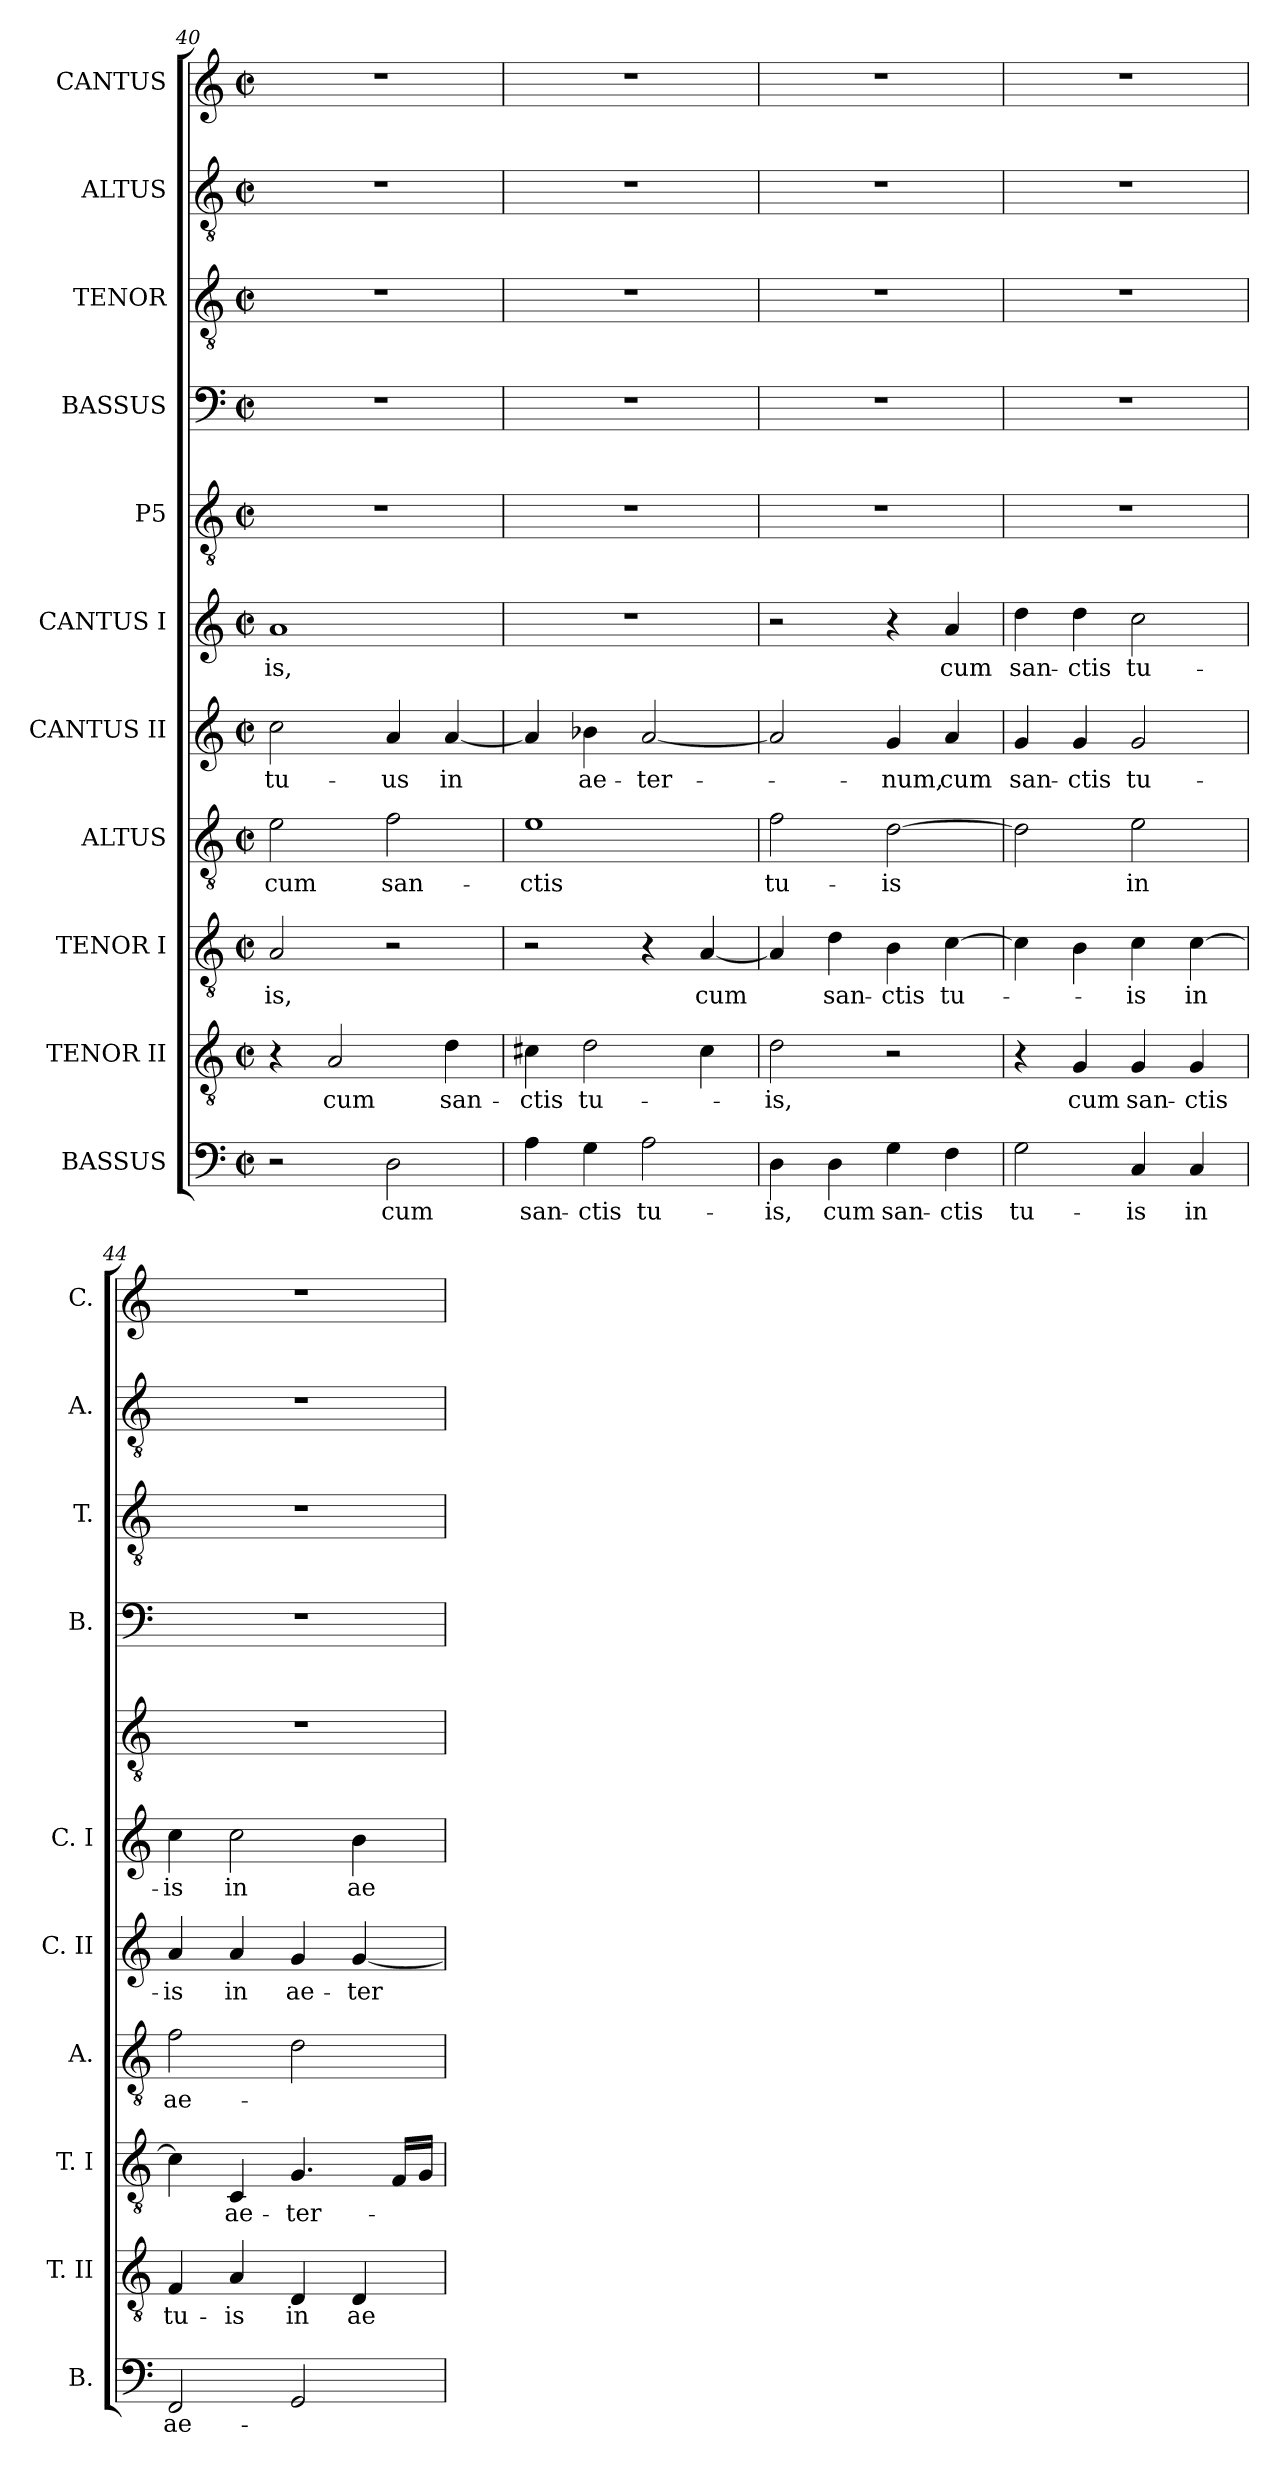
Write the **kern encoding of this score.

**kern	**text	**kern	**text	**kern	**text	**kern	**text	**kern	**text	**kern	**text	**kern	**kern	**kern	**kern	**kern
*part11	*part11	*part10	*part10	*part9	*part9	*part8	*part8	*part7	*part7	*part6	*part6	*part5	*part4	*part3	*part2	*part1
*staff11	*staff11	*staff10	*staff10	*staff9	*staff9	*staff8	*staff8	*staff7	*staff7	*staff6	*staff6	*staff5	*staff4	*staff3	*staff2	*staff1
*I"BASSUS	*	*I"TENOR II	*	*I"TENOR I	*	*I"ALTUS	*	*I"CANTUS II	*	*I"CANTUS I	*	*I"P5	*I"BASSUS	*I"TENOR	*I"ALTUS	*I"CANTUS
*I'B.	*	*I'T. II	*	*I'T. I	*	*I'A.	*	*I'C. II	*	*I'C. I	*	*	*I'B.	*I'T.	*I'A.	*I'C.
*clefF4	*	*clefGv2	*	*clefGv2	*	*clefGv2	*	*clefG2	*	*clefG2	*	*clefGv2	*clefF4	*clefGv2	*clefGv2	*clefG2
*	*	*ITrd7c12	*	*ITrd7c12	*	*ITrd7c12	*	*	*	*	*	*ITrd7c12	*	*ITrd7c12	*ITrd7c12	*
*k[]	*	*k[]	*	*k[]	*	*k[]	*	*k[]	*	*k[]	*	*k[]	*k[]	*k[]	*k[]	*k[]
*a:	*	*a:	*	*a:	*	*a:	*	*a:	*	*a:	*	*a:	*a:	*a:	*a:	*a:
*M2/2	*	*M2/2	*	*M2/2	*	*M2/2	*	*M2/2	*	*M2/2	*	*M2/2	*M2/2	*M2/2	*M2/2	*M2/2
*met(c|)	*	*met(c|)	*	*met(c|)	*	*met(c|)	*	*met(c|)	*	*met(c|)	*	*met(c|)	*met(c|)	*met(c|)	*met(c|)	*met(c|)
=40	=40	=40	=40	=40	=40	=40	=40	=40	=40	=40	=40	=40	=40	=40	=40	=40
!	!	!	!	!	!LO:LY:b:color=#000000	!	!	!	!	!	!	!	!	!	!	!
!	!	!	!	!	!	!	!LO:LY:b:color=#000000	!	!	!	!	!	!	!	!	!
!	!	!	!	!	!	!	!	!	!LO:LY:b:color=#000000	!	!	!	!	!	!	!
!	!	!	!	!	!	!	!	!	!	!	!LO:LY:b:color=#000000	!	!	!	!	!
2r	.	4r	.	2AAi/	-is,	2Ei\	cum	2cci\	tu-	1ai	-is,	1r	1r	1r	1r	1r
!	!	!	!LO:LY:b:color=#000000	!	!	!	!	!	!	!	!	!	!	!	!	!
.	.	2AAi/	cum	.	.	.	.	.	.	.	.	.	.	.	.	.
!	!LO:LY:b:color=#000000	!	!	!	!	!	!	!	!	!	!	!	!	!	!	!
!	!	!	!	!	!	!	!LO:LY:b:color=#000000	!	!	!	!	!	!	!	!	!
!	!	!	!	!	!	!	!	!	!LO:LY:b:color=#000000	!	!	!	!	!	!	!
2Di\	cum	.	.	2r	.	2Fi\	san-	4ai/	-us	.	.	.	.	.	.	.
!	!	!	!LO:LY:b:color=#000000	!	!	!	!	!	!	!	!	!	!	!	!	!
!	!	!	!	!	!	!	!	!	!LO:LY:b:color=#000000	!	!	!	!	!	!	!
.	.	4Di\	san-	.	.	.	.	[4ai/	in	.	.	.	.	.	.	.
=41	=41	=41	=41	=41	=41	=41	=41	=41	=41	=41	=41	=41	=41	=41	=41	=41
!	!LO:LY:b:color=#000000	!	!	!	!	!	!	!	!	!	!	!	!	!	!	!
!	!	!	!LO:LY:b:color=#000000	!	!	!	!	!	!	!	!	!	!	!	!	!
!	!	!	!	!	!	!	!LO:LY:b:color=#000000	!	!	!	!	!	!	!	!	!
4Ai\	san-	4C#Xi\	-ctis	2r	.	1Ei	-ctis	4ai/]	.	1r	.	1r	1r	1r	1r	1r
!	!LO:LY:b:color=#000000	!	!	!	!	!	!	!	!	!	!	!	!	!	!	!
!	!	!	!LO:LY:b:color=#000000	!	!	!	!	!	!	!	!	!	!	!	!	!
!	!	!	!	!	!	!	!	!	!LO:LY:b:color=#000000	!	!	!	!	!	!	!
4Gi\	-ctis	2Di\	tu-	.	.	.	.	4b-Xi\	ae-	.	.	.	.	.	.	.
!	!LO:LY:b:color=#000000	!	!	!	!	!	!	!	!	!	!	!	!	!	!	!
!	!	!	!	!	!	!	!	!	!LO:LY:b:color=#000000	!	!	!	!	!	!	!
2Ai\	tu-	.	.	4r	.	.	.	[2ai/	-ter-	.	.	.	.	.	.	.
!	!	!	!	!	!LO:LY:b:color=#000000	!	!	!	!	!	!	!	!	!	!	!
.	.	4C#i\	.	[4AAi/	cum	.	.	.	.	.	.	.	.	.	.	.
=42	=42	=42	=42	=42	=42	=42	=42	=42	=42	=42	=42	=42	=42	=42	=42	=42
!	!LO:LY:b:color=#000000	!	!	!	!	!	!	!	!	!	!	!	!	!	!	!
!	!	!	!LO:LY:b:color=#000000	!	!	!	!	!	!	!	!	!	!	!	!	!
!	!	!	!	!	!	!	!LO:LY:b:color=#000000	!	!	!	!	!	!	!	!	!
4Di\	-is,	2Di\	-is,	4AAi/]	.	2Fi\	tu-	2ai/]	.	2r	.	1r	1r	1r	1r	1r
!	!LO:LY:b:color=#000000	!	!	!	!	!	!	!	!	!	!	!	!	!	!	!
!	!	!	!	!	!LO:LY:b:color=#000000	!	!	!	!	!	!	!	!	!	!	!
4Di\	cum	.	.	4Di\	san-	.	.	.	.	.	.	.	.	.	.	.
!	!LO:LY:b:color=#000000	!	!	!	!	!	!	!	!	!	!	!	!	!	!	!
!	!	!	!	!	!LO:LY:b:color=#000000	!	!	!	!	!	!	!	!	!	!	!
!	!	!	!	!	!	!	!LO:LY:b:color=#000000	!	!	!	!	!	!	!	!	!
!	!	!	!	!	!	!	!	!	!LO:LY:b:color=#000000	!	!	!	!	!	!	!
4Gi\	san-	2r	.	4BBi\	-ctis	[2Di\	-is	4gi/	-num,	4r	.	.	.	.	.	.
!	!LO:LY:b:color=#000000	!	!	!	!	!	!	!	!	!	!	!	!	!	!	!
!	!	!	!	!	!LO:LY:b:color=#000000	!	!	!	!	!	!	!	!	!	!	!
!	!	!	!	!	!	!	!	!	!LO:LY:b:color=#000000	!	!	!	!	!	!	!
!	!	!	!	!	!	!	!	!	!	!	!LO:LY:b:color=#000000	!	!	!	!	!
4Fi\	-ctis	.	.	[4Ci\	tu-	.	.	4ai/	cum	4ai/	cum	.	.	.	.	.
=43	=43	=43	=43	=43	=43	=43	=43	=43	=43	=43	=43	=43	=43	=43	=43	=43
!	!LO:LY:b:color=#000000	!	!	!	!	!	!	!	!	!	!	!	!	!	!	!
!	!	!	!	!	!	!	!	!	!LO:LY:b:color=#000000	!	!	!	!	!	!	!
!	!	!	!	!	!	!	!	!	!	!	!LO:LY:b:color=#000000	!	!	!	!	!
2Gi\	tu-	4r	.	4Ci\]	.	2Di\]	.	4gi/	san-	4ddi\	san-	1r	1r	1r	1r	1r
!	!	!	!LO:LY:b:color=#000000	!	!	!	!	!	!	!	!	!	!	!	!	!
!	!	!	!	!	!	!	!	!	!LO:LY:b:color=#000000	!	!	!	!	!	!	!
!	!	!	!	!	!	!	!	!	!	!	!LO:LY:b:color=#000000	!	!	!	!	!
.	.	4GGi/	cum	4BBi\	.	.	.	4gi/	-ctis	4ddi\	-ctis	.	.	.	.	.
!	!LO:LY:b:color=#000000	!	!	!	!	!	!	!	!	!	!	!	!	!	!	!
!	!	!	!LO:LY:b:color=#000000	!	!	!	!	!	!	!	!	!	!	!	!	!
!	!	!	!	!	!LO:LY:b:color=#000000	!	!	!	!	!	!	!	!	!	!	!
!	!	!	!	!	!	!	!LO:LY:b:color=#000000	!	!	!	!	!	!	!	!	!
!	!	!	!	!	!	!	!	!	!LO:LY:b:color=#000000	!	!	!	!	!	!	!
!	!	!	!	!	!	!	!	!	!	!	!LO:LY:b:color=#000000	!	!	!	!	!
4Ci/	-is	4GGi/	san-	4Ci\	-is	2Ei\	in	2gi/	tu-	2cci\	tu-	.	.	.	.	.
!	!LO:LY:b:color=#000000	!	!	!	!	!	!	!	!	!	!	!	!	!	!	!
!	!	!	!LO:LY:b:color=#000000	!	!	!	!	!	!	!	!	!	!	!	!	!
!	!	!	!	!	!LO:LY:b:color=#000000	!	!	!	!	!	!	!	!	!	!	!
4Ci/	in	4GGi/	-ctis	[4Ci\	in	.	.	.	.	.	.	.	.	.	.	.
=44	=44	=44	=44	=44	=44	=44	=44	=44	=44	=44	=44	=44	=44	=44	=44	=44
!	!LO:LY:b:color=#000000	!	!	!	!	!	!	!	!	!	!	!	!	!	!	!
!	!	!	!LO:LY:b:color=#000000	!	!	!	!	!	!	!	!	!	!	!	!	!
!	!	!	!	!	!	!	!LO:LY:b:color=#000000	!	!	!	!	!	!	!	!	!
!	!	!	!	!	!	!	!	!	!LO:LY:b:color=#000000	!	!	!	!	!	!	!
!	!	!	!	!	!	!	!	!	!	!	!LO:LY:b:color=#000000	!	!	!	!	!
2FFi/	ae-	4FFi/	tu-	4Ci\]	.	2Fi\	ae-	4ai/	-is	4cci\	-is	1r	1r	1r	1r	1r
!	!	!	!LO:LY:b:color=#000000	!	!	!	!	!	!	!	!	!	!	!	!	!
!	!	!	!	!	!LO:LY:b:color=#000000	!	!	!	!	!	!	!	!	!	!	!
!	!	!	!	!	!	!	!	!	!LO:LY:b:color=#000000	!	!	!	!	!	!	!
!	!	!	!	!	!	!	!	!	!	!	!LO:LY:b:color=#000000	!	!	!	!	!
.	.	4AAi/	-is	4CCi/	ae-	.	.	4ai/	in	2cci\	in	.	.	.	.	.
!	!	!	!LO:LY:b:color=#000000	!	!	!	!	!	!	!	!	!	!	!	!	!
!	!	!	!	!	!LO:LY:b:color=#000000	!	!	!	!	!	!	!	!	!	!	!
!	!	!	!	!	!	!	!	!	!LO:LY:b:color=#000000	!	!	!	!	!	!	!
2GGi/	.	4DDi/	in	4.GGi/	-ter-	2Di\	.	4gi/	ae-	.	.	.	.	.	.	.
!	!	!	!LO:LY:b:color=#000000	!	!	!	!	!	!	!	!	!	!	!	!	!
!	!	!	!	!	!	!	!	!	!LO:LY:b:color=#000000	!	!	!	!	!	!	!
!	!	!	!	!	!	!	!	!	!	!	!LO:LY:b:color=#000000	!	!	!	!	!
.	.	4DDi/	ae-	.	.	.	.	[4gi/	-ter-	4bi\	ae-	.	.	.	.	.
.	.	.	.	16FFi/LL	.	.	.	.	.	.	.	.	.	.	.	.
.	.	.	.	16GGi/JJ	.	.	.	.	.	.	.	.	.	.	.	.
=	=	=	=	=	=	=	=	=	=	=	=	=	=	=	=	=
*-	*-	*-	*-	*-	*-	*-	*-	*-	*-	*-	*-	*-	*-	*-	*-	*-
